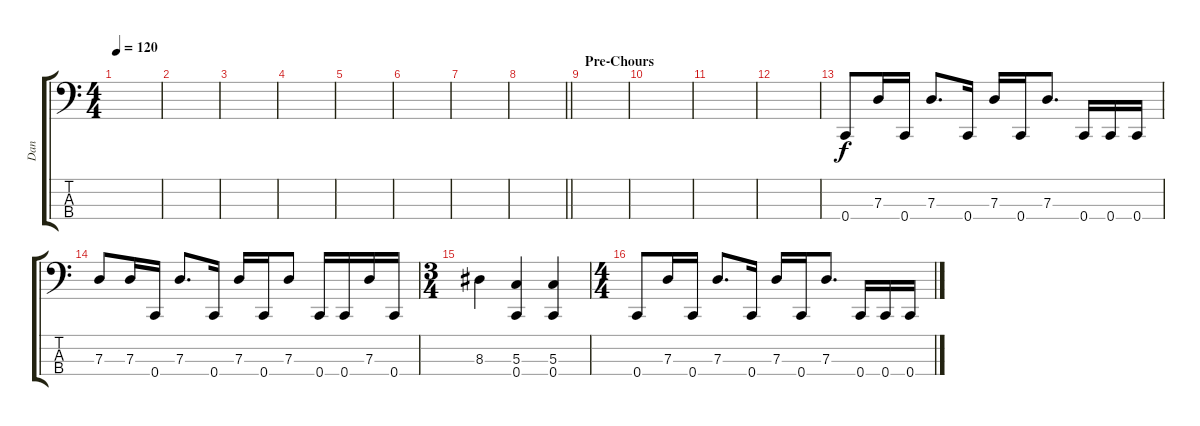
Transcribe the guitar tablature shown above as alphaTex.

\track ("Dan" "Dan") {instrument electricbasspick}
\staff {score tabs}
\tuning (F2 C2 G1 C1) {hide}
\ts (4 4)
\tempo 120
\clef f4
\ks c
|
|
|
|
|
|
|
\barLineRight lightlight
|
\section ("" "Pre-Chours")
|
|
|
|
0.4.8 7.3.16 0.4.16 7.3.8{d} 0.4.16 7.3.16 0.4.16 7.3.8{d} 0.4.16 0.4.16 0.4.16 |
7.3.8 7.3.16 0.4.16 7.3.8{d} 0.4.16 7.3.16 0.4.16 7.3.8 0.4.16 0.4.16 7.3.16 0.4.16 |
\ts (3 4)
8.3.4 (5.3 0.4).4 (5.3 0.4).4 |
\ts (4 4)
0.4.8 7.3.16 0.4.16 7.3.8{d} 0.4.16 7.3.16 0.4.16 7.3.8{d} 0.4.16 0.4.16 0.4.16
